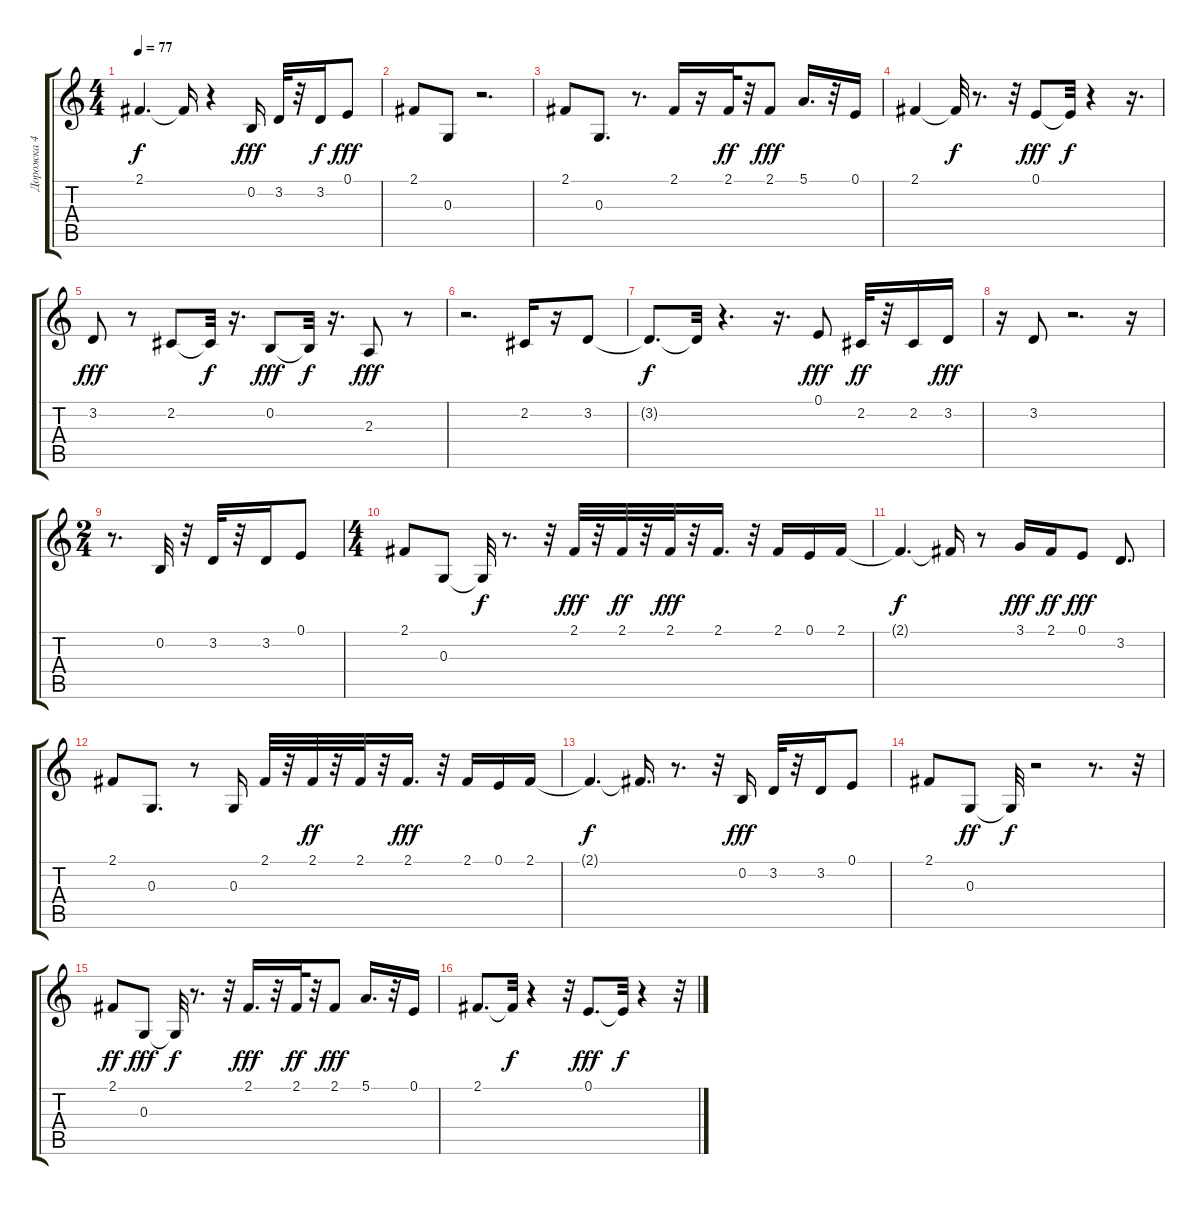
\track ("Дорожка 4" "Дорожка 4") {instrument tenorsax}
\staff {score tabs}
\tuning (E4 B3 G3 D3 A2 E2) {hide}
\ts (4 4)
\tempo 77
\clef g2
\ks c
2.1{t}.4{d dy f} 2.1{t}.16 r.4 0.2.16{dy fff} 3.2.32 r.32 3.2.16{dy f} 0.1.8{dy fff} |
2.1.8 0.3.8 r.2{d} |
2.1.8 0.3.8{d} r.8{d} 2.1.16 r.16 2.1.32{dy ff} r.32 2.1.8{dy fff} 5.1.16{d} r.32 0.1.16 |
2.1.4 2.1{t}.32{dy f} r.8{d} r.32 0.1.8{dy fff} 0.1{t}.32{dy f} r.4 r.16{d} |
3.2.8{dy fff} r.8 2.2.8 2.2{t}.32{dy f} r.16{d} 0.2.8{dy fff} 0.2{t}.32{dy f} r.16{d} 2.3.8{dy fff} r.8 |
r.2{d} 2.2.16 r.16 3.2.8 |
3.2{t}.8{d dy f} 3.2{t}.32 r.4{d} r.16{d} 0.1.8{dy fff} 2.2.32{dy ff} r.32 2.2.16 3.2.16{dy fff} |
r.16 3.2.8 r.2{d} r.16 |
\ts (2 4)
r.8{d} 0.2.32 r.32 3.2.32 r.32 3.2.16 0.1.8 |
\ts (4 4)
2.1.8 0.3.8 0.3{t}.32{dy f} r.8{d} r.32 2.1.32{dy fff} r.32 2.1.32{dy ff} r.32 2.1.32{dy fff} r.32 2.1.16{d} r.32 2.1.16 0.1.16 2.1.16 |
2.1{t}.4{d dy f} 2.1{t}.16 r.8 3.1.16{dy fff} 2.1.16{dy ff} 0.1.8{dy fff} 3.2.8{d} |
2.1.8 0.3.8{d} r.8 0.3.16 2.1.32 r.32 2.1.32{dy ff} r.32 2.1.32 r.32 2.1.16{d dy fff} r.32 2.1.16 0.1.16 2.1.16 |
2.1{t}.4{d dy f} 2.1{t}.16{d} r.8{d} r.32 0.2.16{dy fff} 3.2.32 r.32 3.2.16 0.1.8 |
2.1.8 0.3.8{dy ff} 0.3{t}.32{dy f} r.2 r.8{d} r.32 |
2.1.8{dy ff} 0.3.8{dy fff} 0.3{t}.32{dy f} r.8{d} r.32 2.1.16{d dy fff} r.32 2.1.32{dy ff} r.32 2.1.8{dy fff} 5.1.16{d} r.32 0.1.16 |
2.1.8{d} 2.1{t}.32{dy f} r.4 r.32 0.1.8{d dy fff} 0.1{t}.32{dy f} r.4 r.32
